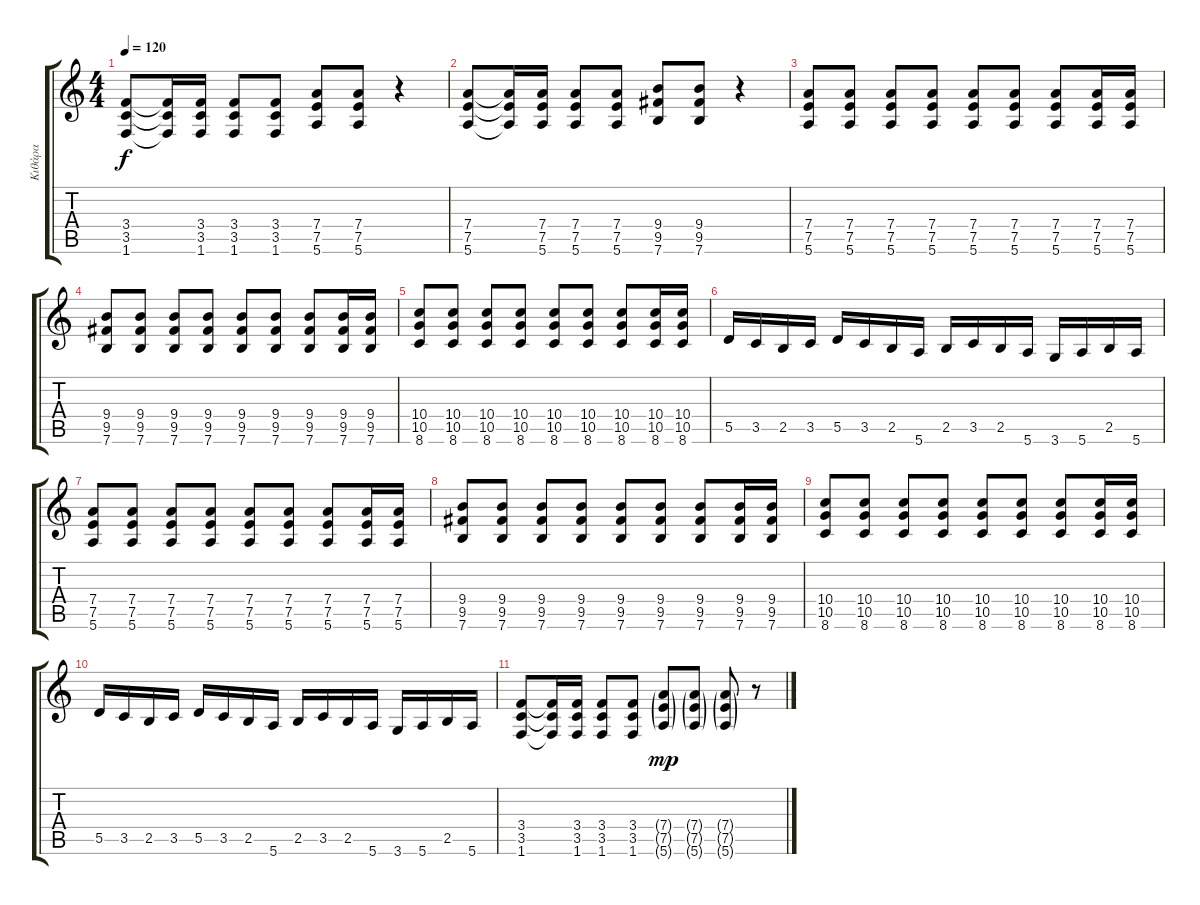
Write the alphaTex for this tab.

\track ("Κιθάρα" "Κιθάρα") {instrument distortionguitar}
\staff {score tabs}
\tuning (E4 B3 G3 D3 A2 E2) {hide}
\ts (4 4)
\tempo 120
\clef g2
\ks c
(3.4 3.5 1.6).8{dy f} (3.4{t} 3.5{t} 1.6{t}).16 (3.4 3.5 1.6).16 (3.4 3.5 1.6).8 (3.4 3.5 1.6).8 (7.4 7.5 5.6).8 (7.4 7.5 5.6).8 r.4 |
(7.4 7.5 5.6).8{volume 13} (7.4{t} 7.5{t} 5.6{t}).16 (7.4 7.5 5.6).16 (7.4 7.5 5.6).8 (7.4 7.5 5.6).8 (9.4 9.5 7.6).8 (9.4 9.5 7.6).8 r.4 |
(7.4 7.5 5.6).8{volume 16} (7.4 7.5 5.6).8 (7.4 7.5 5.6).8 (7.4 7.5 5.6).8 (7.4 7.5 5.6).8 (7.4 7.5 5.6).8 (7.4 7.5 5.6).8 (7.4 7.5 5.6).16 (7.4 7.5 5.6).16 |
(9.4 9.5 7.6).8 (9.4 9.5 7.6).8 (9.4 9.5 7.6).8 (9.4 9.5 7.6).8 (9.4 9.5 7.6).8 (9.4 9.5 7.6).8 (9.4 9.5 7.6).8 (9.4 9.5 7.6).16 (9.4 9.5 7.6).16 |
(10.4 10.5 8.6).8 (10.4 10.5 8.6).8 (10.4 10.5 8.6).8 (10.4 10.5 8.6).8 (10.4 10.5 8.6).8 (10.4 10.5 8.6).8 (10.4 10.5 8.6).8 (10.4 10.5 8.6).16 (10.4 10.5 8.6).16 |
5.5.16 3.5.16 2.5.16 3.5.16 5.5.16 3.5.16 2.5.16 5.6.16 2.5.16 3.5.16 2.5.16 5.6.16 3.6.16 5.6.16 2.5.16 5.6.16 |
(7.4 7.5 5.6).8 (7.4 7.5 5.6).8 (7.4 7.5 5.6).8 (7.4 7.5 5.6).8 (7.4 7.5 5.6).8 (7.4 7.5 5.6).8 (7.4 7.5 5.6).8 (7.4 7.5 5.6).16 (7.4 7.5 5.6).16 |
(9.4 9.5 7.6).8 (9.4 9.5 7.6).8 (9.4 9.5 7.6).8 (9.4 9.5 7.6).8 (9.4 9.5 7.6).8 (9.4 9.5 7.6).8 (9.4 9.5 7.6).8 (9.4 9.5 7.6).16 (9.4 9.5 7.6).16 |
(10.4 10.5 8.6).8 (10.4 10.5 8.6).8 (10.4 10.5 8.6).8 (10.4 10.5 8.6).8 (10.4 10.5 8.6).8 (10.4 10.5 8.6).8 (10.4 10.5 8.6).8 (10.4 10.5 8.6).16 (10.4 10.5 8.6).16 |
5.5.16 3.5.16 2.5.16 3.5.16 5.5.16 3.5.16 2.5.16 5.6.16 2.5.16 3.5.16 2.5.16 5.6.16 3.6.16 5.6.16 2.5.16 5.6.16 |
(3.4 3.5 1.6).8 (3.4{t} 3.5{t} 1.6{t}).16 (3.4 3.5 1.6).16 (3.4 3.5 1.6).8 (3.4 3.5 1.6).8 (7.4{g} 7.5{g} 5.6{g}).8{dy mp} (7.4{g} 7.5{g} 5.6{g}).8 (7.4{g} 7.5{g} 5.6{g}).8 r.8
